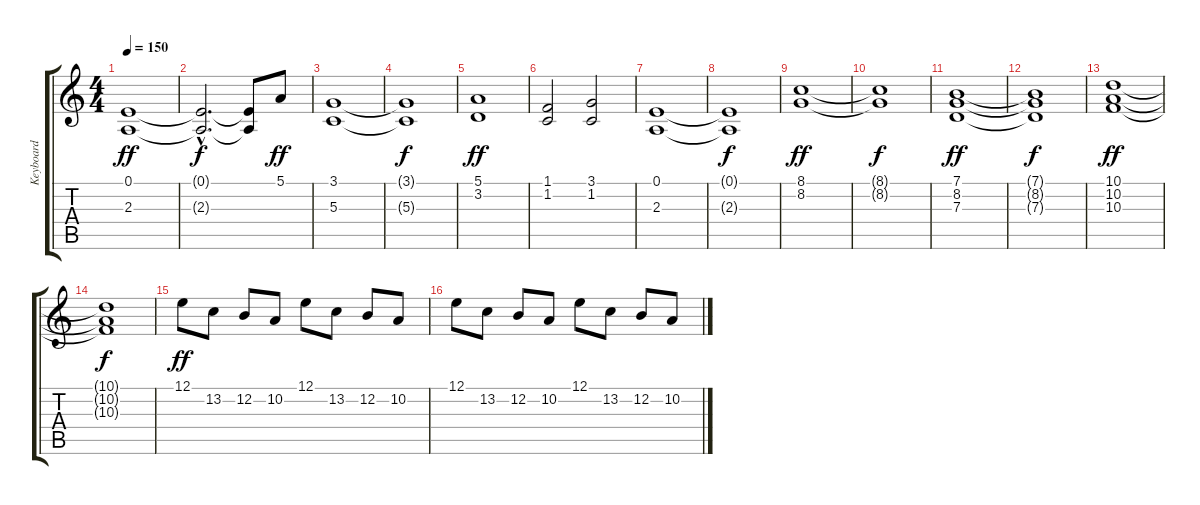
\track ("Keyboard" "Keyboard") {instrument pad2warm}
\staff {score tabs}
\tuning (E4 B3 G3 D3 A2 E2) {hide}
\ts (4 4)
\tempo 150
\clef g2
\ks c
(0.1 2.3).1{dy ff} |
(0.1{hac t} 2.3{hac t}).2{d dy f} (0.1{t} 2.3{t}).8 5.1.8{dy ff} |
(3.1 5.3).1 |
(3.1{t} 5.3{t}).1{dy f} |
(5.1 3.2).1{dy ff} |
(1.1 1.2).2 (3.1 1.2).2 |
(0.1 2.3).1 |
(0.1{t} 2.3{t}).1{dy f} |
(8.1 8.2).1{dy ff} |
(8.1{t} 8.2{t}).1{dy f} |
(7.1 8.2 7.3).1{dy ff} |
(7.1{t} 8.2{t} 7.3{t}).1{dy f} |
(10.1 10.2 10.3).1{dy ff} |
(10.1{t} 10.2{t} 10.3{t}).1{dy f} |
12.1.8{dy ff} 13.2.8 12.2.8 10.2.8 12.1.8 13.2.8 12.2.8 10.2.8 |
12.1.8 13.2.8 12.2.8 10.2.8 12.1.8 13.2.8 12.2.8 10.2.8
